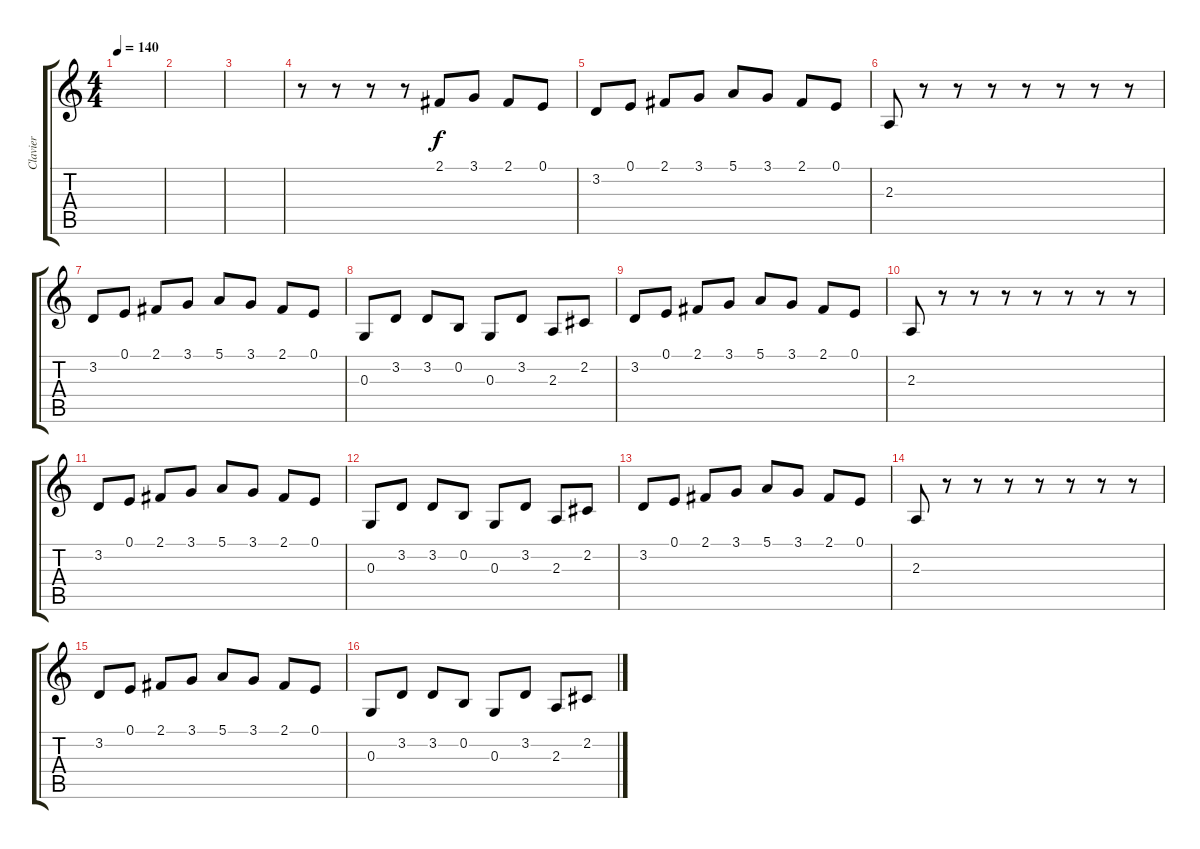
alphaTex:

\track ("Clavier" "Clavier") {instrument vibraphone}
\staff {score tabs}
\tuning (E4 B3 G3 D3 A2 E2) {hide}
\ts (4 4)
\tempo 140
\clef g2
\ks c
|
|
|
r.8 r.8 r.8 r.8 2.1.8 3.1.8 2.1.8 0.1.8 |
3.2.8 0.1.8 2.1.8 3.1.8 5.1.8 3.1.8 2.1.8 0.1.8 |
2.3.8 r.8 r.8 r.8 r.8 r.8 r.8 r.8 |
3.2.8 0.1.8 2.1.8 3.1.8 5.1.8 3.1.8 2.1.8 0.1.8 |
0.3.8 3.2.8 3.2.8 0.2.8 0.3.8 3.2.8 2.3.8 2.2.8 |
3.2.8 0.1.8 2.1.8 3.1.8 5.1.8 3.1.8 2.1.8 0.1.8 |
2.3.8 r.8 r.8 r.8 r.8 r.8 r.8 r.8 |
3.2.8 0.1.8 2.1.8 3.1.8 5.1.8 3.1.8 2.1.8 0.1.8 |
0.3.8 3.2.8 3.2.8 0.2.8 0.3.8 3.2.8 2.3.8 2.2.8 |
3.2.8 0.1.8 2.1.8 3.1.8 5.1.8 3.1.8 2.1.8 0.1.8 |
2.3.8 r.8 r.8 r.8 r.8 r.8 r.8 r.8 |
3.2.8 0.1.8 2.1.8 3.1.8 5.1.8 3.1.8 2.1.8 0.1.8 |
0.3.8 3.2.8 3.2.8 0.2.8 0.3.8 3.2.8 2.3.8 2.2.8
